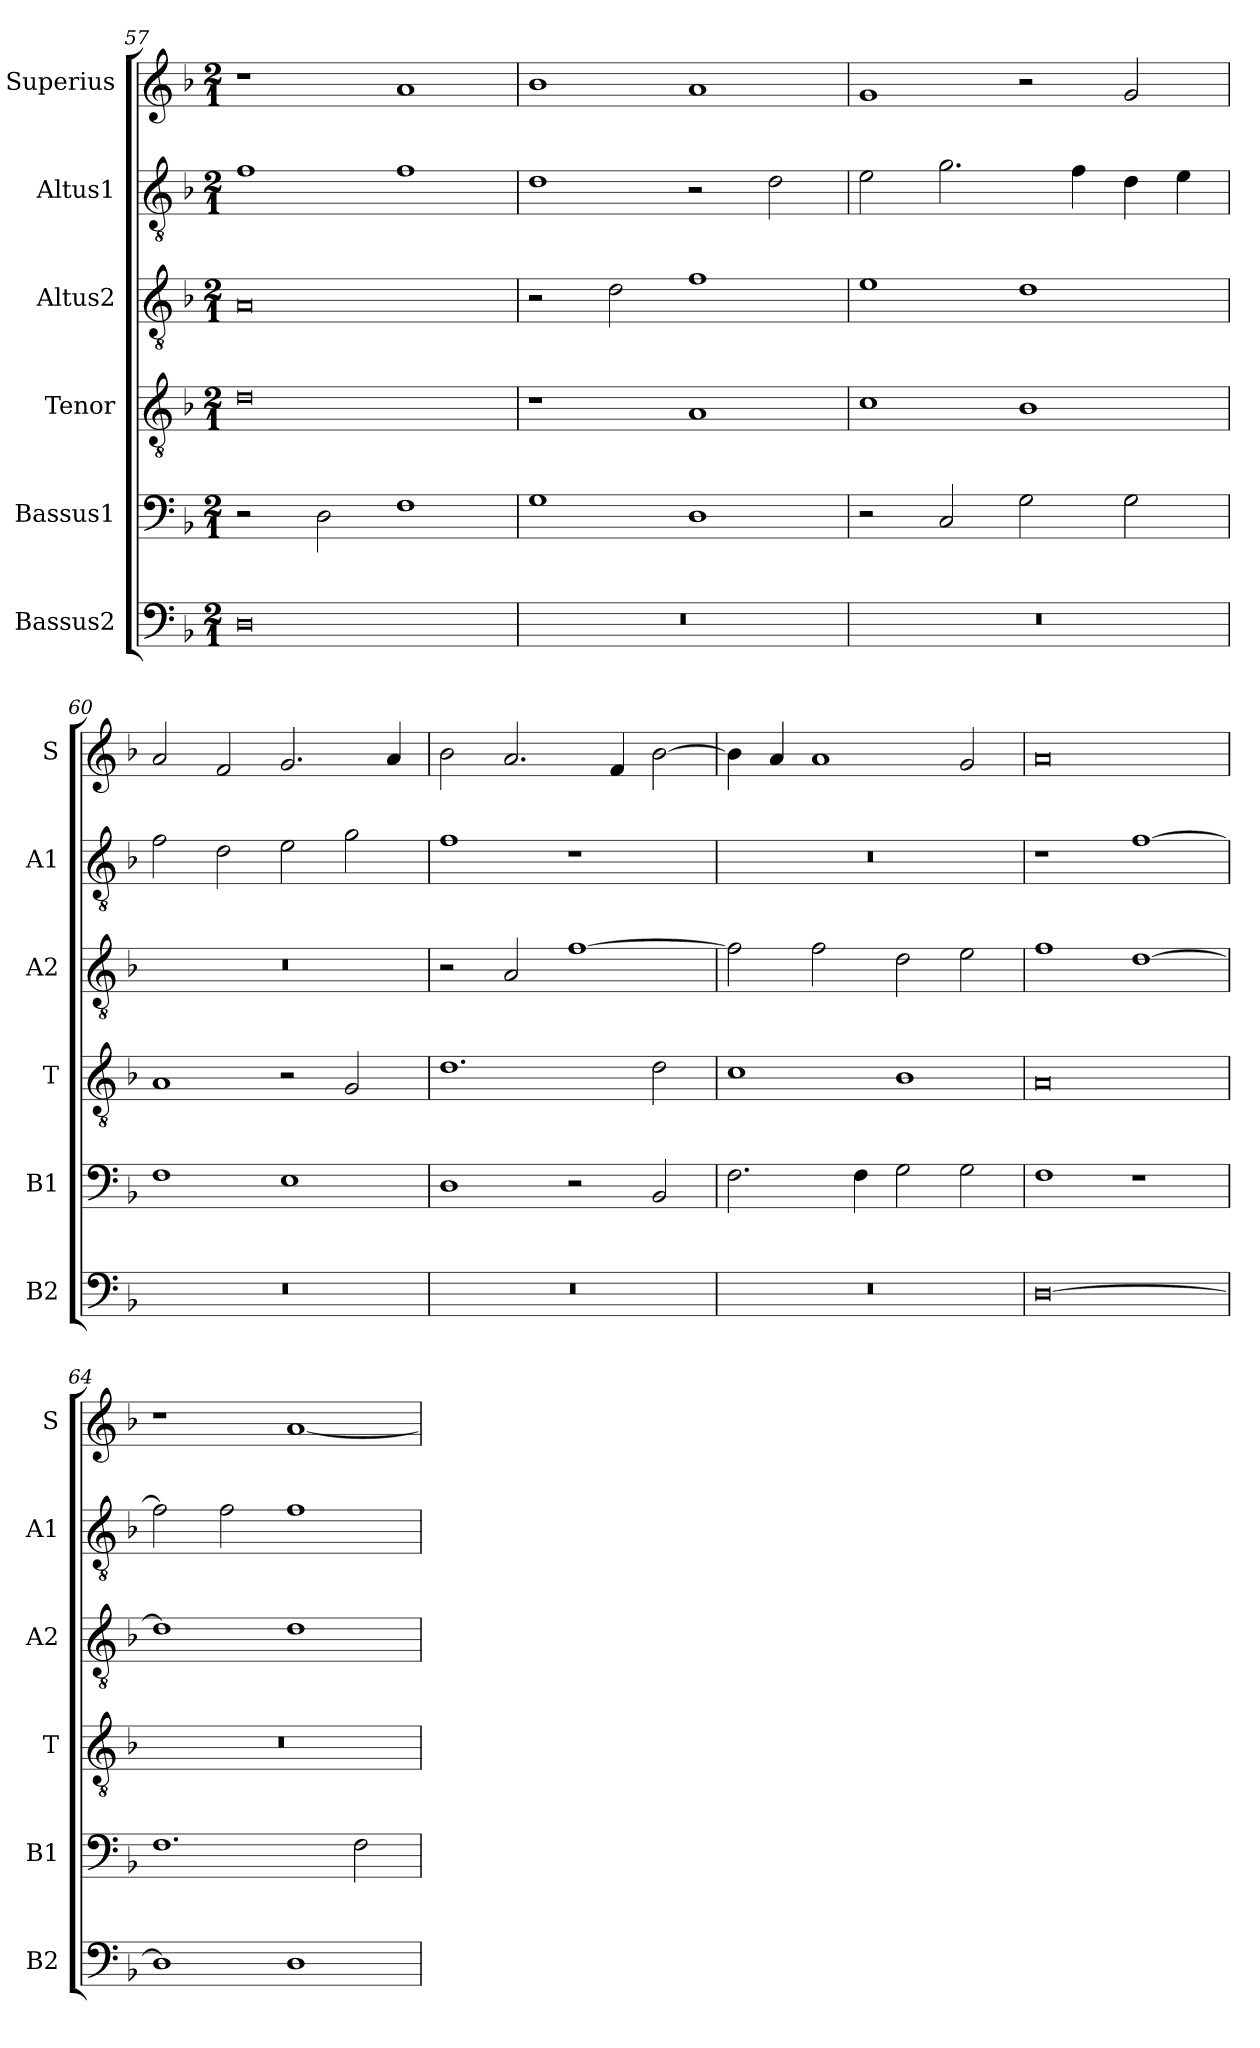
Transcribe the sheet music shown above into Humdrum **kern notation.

**kern	**kern	**kern	**kern	**kern	**kern
*part6	*part5	*part4	*part3	*part2	*part1
*staff6	*staff5	*staff4	*staff3	*staff2	*staff1
*I"Bassus2	*I"Bassus1	*I"Tenor	*I"Altus2	*I"Altus1	*I"Superius
*I'B2	*I'B1	*I'T	*I'A2	*I'A1	*I'S
*clefF4	*clefF4	*clefGv2	*clefGv2	*clefGv2	*clefG2
*k[b-]	*k[b-]	*k[b-]	*k[b-]	*k[b-]	*k[b-]
*M2/1	*M2/1	*M2/1	*M2/1	*M2/1	*M2/1
=57	=57	=57	=57	=57	=57
0D	2r	0d	0A	1f	1r
.	2D\	.	.	.	.
.	1F	.	.	1f	1a
=58	=58	=58	=58	=58	=58
0r	1G	1r	2r	1d	1b-
.	.	.	2d\	.	.
.	1D	1A	1f	2r	1a
.	.	.	.	2d\	.
=59	=59	=59	=59	=59	=59
0r	2r	1c	1e	2e\	1g
.	2C/	.	.	2.g\	.
.	2G\	1B-	1d	.	2r
.	.	.	.	4f\	.
.	2G\	.	.	4d\	2g/
.	.	.	.	4e\	.
=60	=60	=60	=60	=60	=60
0r	1F	1A	0r	2f\	2a/
.	.	.	.	2d\	2f/
.	1E	2r	.	2e\	2.g/
.	.	2G/	.	2g\	.
.	.	.	.	.	4a/
=61	=61	=61	=61	=61	=61
0r	1D	1.d	2r	1f	2b-\
.	.	.	2A/	.	2.a/
.	2r	.	[1f	1r	.
.	.	.	.	.	4f/
.	2BB-/	2d\	.	.	[2b-\
=62	=62	=62	=62	=62	=62
0r	2.F\	1c	2f\]	0r	4b-\]
.	.	.	.	.	4a/
.	.	.	2f\	.	1a
.	4F\	.	.	.	.
.	2G\	1B-	2d\	.	.
.	2G\	.	2e\	.	2g/
=63	=63	=63	=63	=63	=63
[0D	1F	0A	1f	1r	0a
.	1r	.	[1d	[1f	.
=64	=64	=64	=64	=64	=64
1D]	1.F	0r	1d]	2f\]	1r
.	.	.	.	2f\	.
1D	.	.	1d	1f	[1a
.	2F\	.	.	.	.
=	=	=	=	=	=
*-	*-	*-	*-	*-	*-
